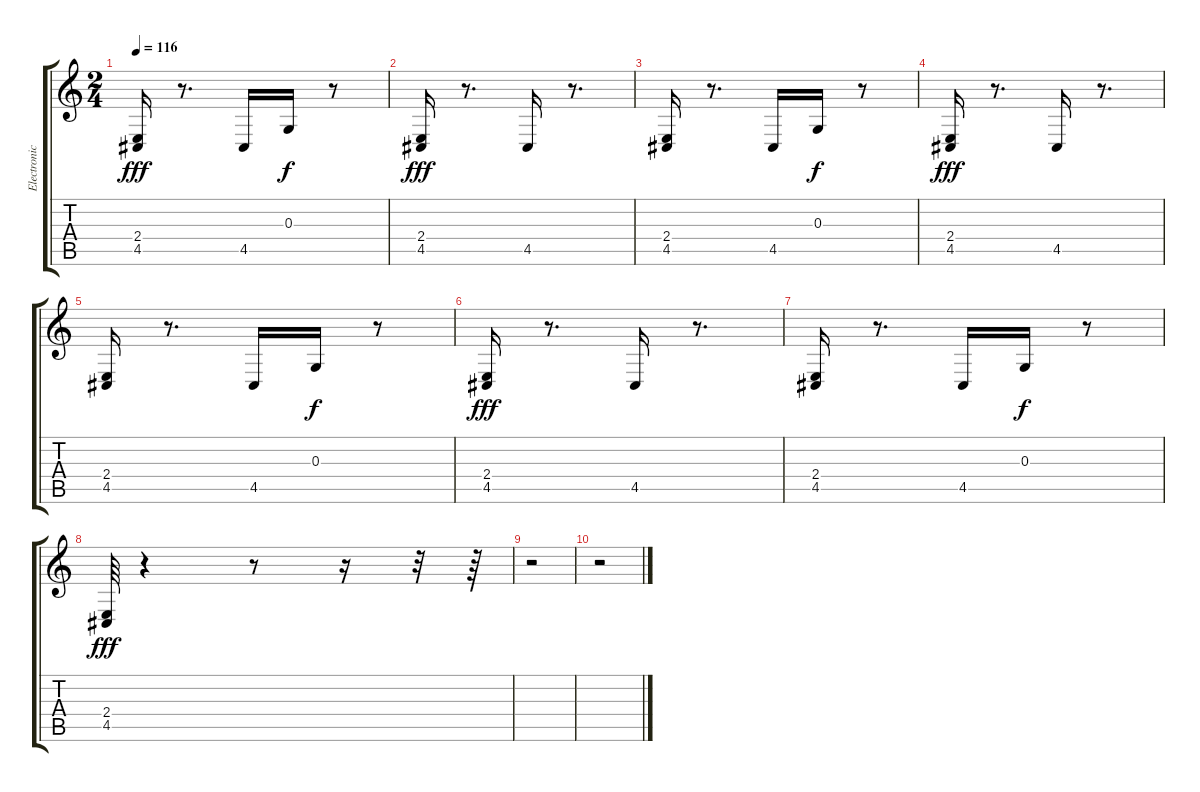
\track ("Electronic Percussions" "Electronic") {instrument taikodrum}
\staff {score tabs}
\tuning (E4 B3 G3 D3 A2 E2) {hide}
\ts (2 4)
\tempo 116
\clef g2
\ks c
(2.4 4.5).16{dy fff} r.8{d} 4.5.16 0.3.16{dy f} r.8 |
(2.4 4.5).16{dy fff} r.8{d} 4.5.16 r.8{d} |
(2.4 4.5).16 r.8{d} 4.5.16 0.3.16{dy f} r.8 |
(2.4 4.5).16{dy fff} r.8{d} 4.5.16 r.8{d} |
(2.4 4.5).16 r.8{d} 4.5.16 0.3.16{dy f} r.8 |
(2.4 4.5).16{dy fff} r.8{d} 4.5.16 r.8{d} |
(2.4 4.5).16 r.8{d} 4.5.16 0.3.16{dy f} r.8 |
(2.4 4.5).64{dy fff} r.4 r.8 r.16 r.32 r.64 |
r.2 |
r.2
